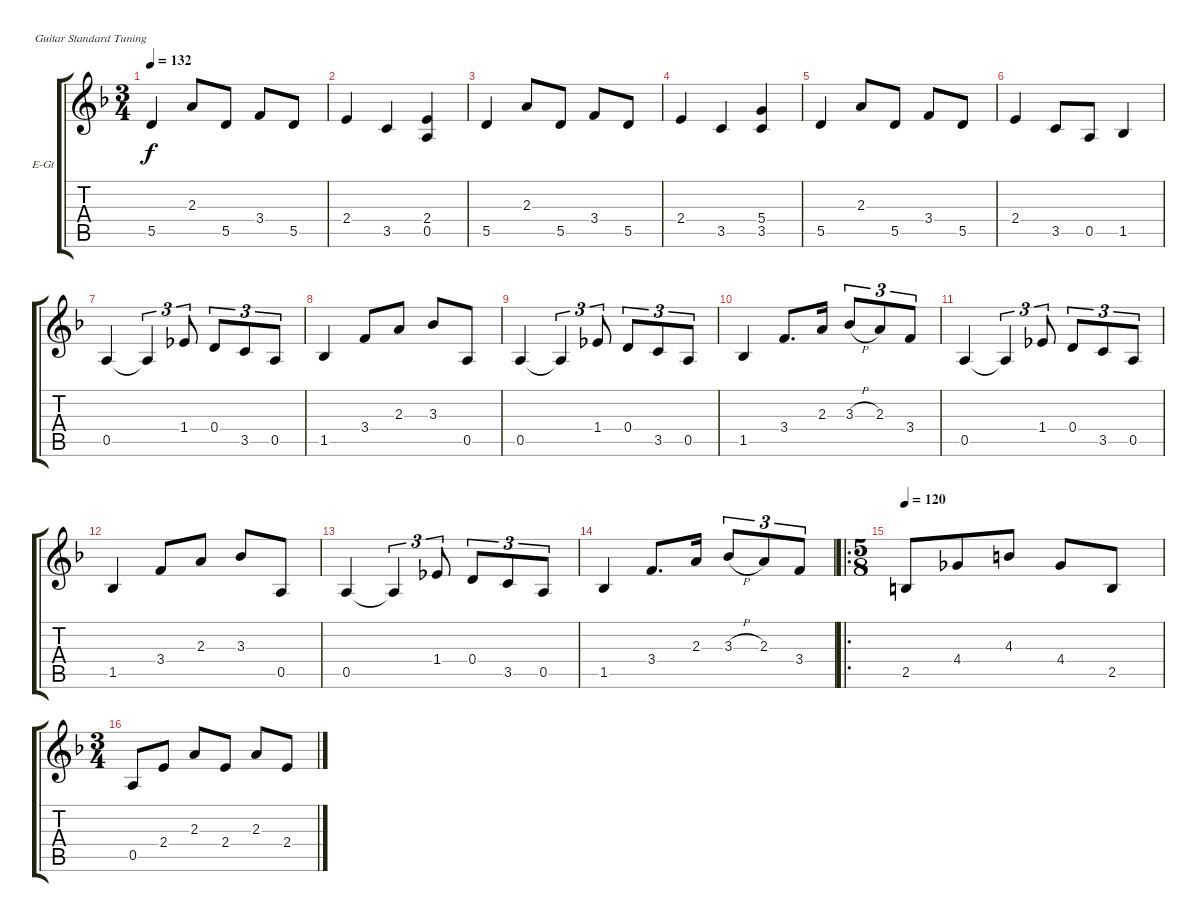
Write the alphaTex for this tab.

\bracketExtendMode groupsimilarinstruments
\firstSystemTrackNameOrientation horizontal
\otherSystemsTrackNameOrientation horizontal
\track ("Guitar Arrangement" "E-Gt") {mute instrument electricguitarclean}
\staff {score tabs}
\tuning (E4 B3 G3 D3 A2 E2)
\ts (3 4)
\tempo 132
\clef g2
\scale
0.245059
\ks f
5.5.4{dy f} 2.3.8 5.5.8 3.4.8 5.5.8 |
\scale
0.333333 2.4.4 3.5.4 (2.4 0.5).4 |
\scale
0.333333 5.5.4 2.3.8 5.5.8 3.4.8 5.5.8 |
\scale
0.333333 2.4.4 3.5.4 (5.4 3.5).4 |
\scale
0.19375 5.5.4 2.3.8 5.5.8 3.4.8 5.5.8 |
2.4.4 3.5.8 0.5.8 1.5.4 |
0.5.4 0.5{t}.4{tu (3 2)} 1.4.8{tu (3 2)} 0.4.8{tu (3 2)} 3.5.8{tu (3 2)} 0.5.8{tu (3 2)} |
1.5.4 3.4.8 2.3.8 3.3.8 0.5.8 |
0.5.4 0.5{t}.4{tu (3 2)} 1.4.8{tu (3 2)} 0.4.8{tu (3 2)} 3.5.8{tu (3 2)} 0.5.8{tu (3 2)} |
1.5.4 3.4.8{d} 2.3.16 3.3{h}.8{tu (3 2)} 2.3.8{tu (3 2)} 3.4.8{tu (3 2)} |
0.5.4 0.5{t}.4{tu (3 2)} 1.4.8{tu (3 2)} 0.4.8{tu (3 2)} 3.5.8{tu (3 2)} 0.5.8{tu (3 2)} |
1.5.4 3.4.8 2.3.8 3.3.8 0.5.8 |
0.5.4 0.5{t}.4{tu (3 2)} 1.4.8{tu (3 2)} 0.4.8{tu (3 2)} 3.5.8{tu (3 2)} 0.5.8{tu (3 2)} |
1.5.4 3.4.8{d} 2.3.16 3.3{h}.8{tu (3 2)} 2.3.8{tu (3 2)} 3.4.8{tu (3 2)} |
\ro
\ts (5 8)
\tempo 120
2.5.8 4.4.8 4.3.8 4.4.8 2.5.8 |
\ts (3 4)
0.5.8 2.4.8 2.3.8 2.4.8 2.3.8 2.4.8
